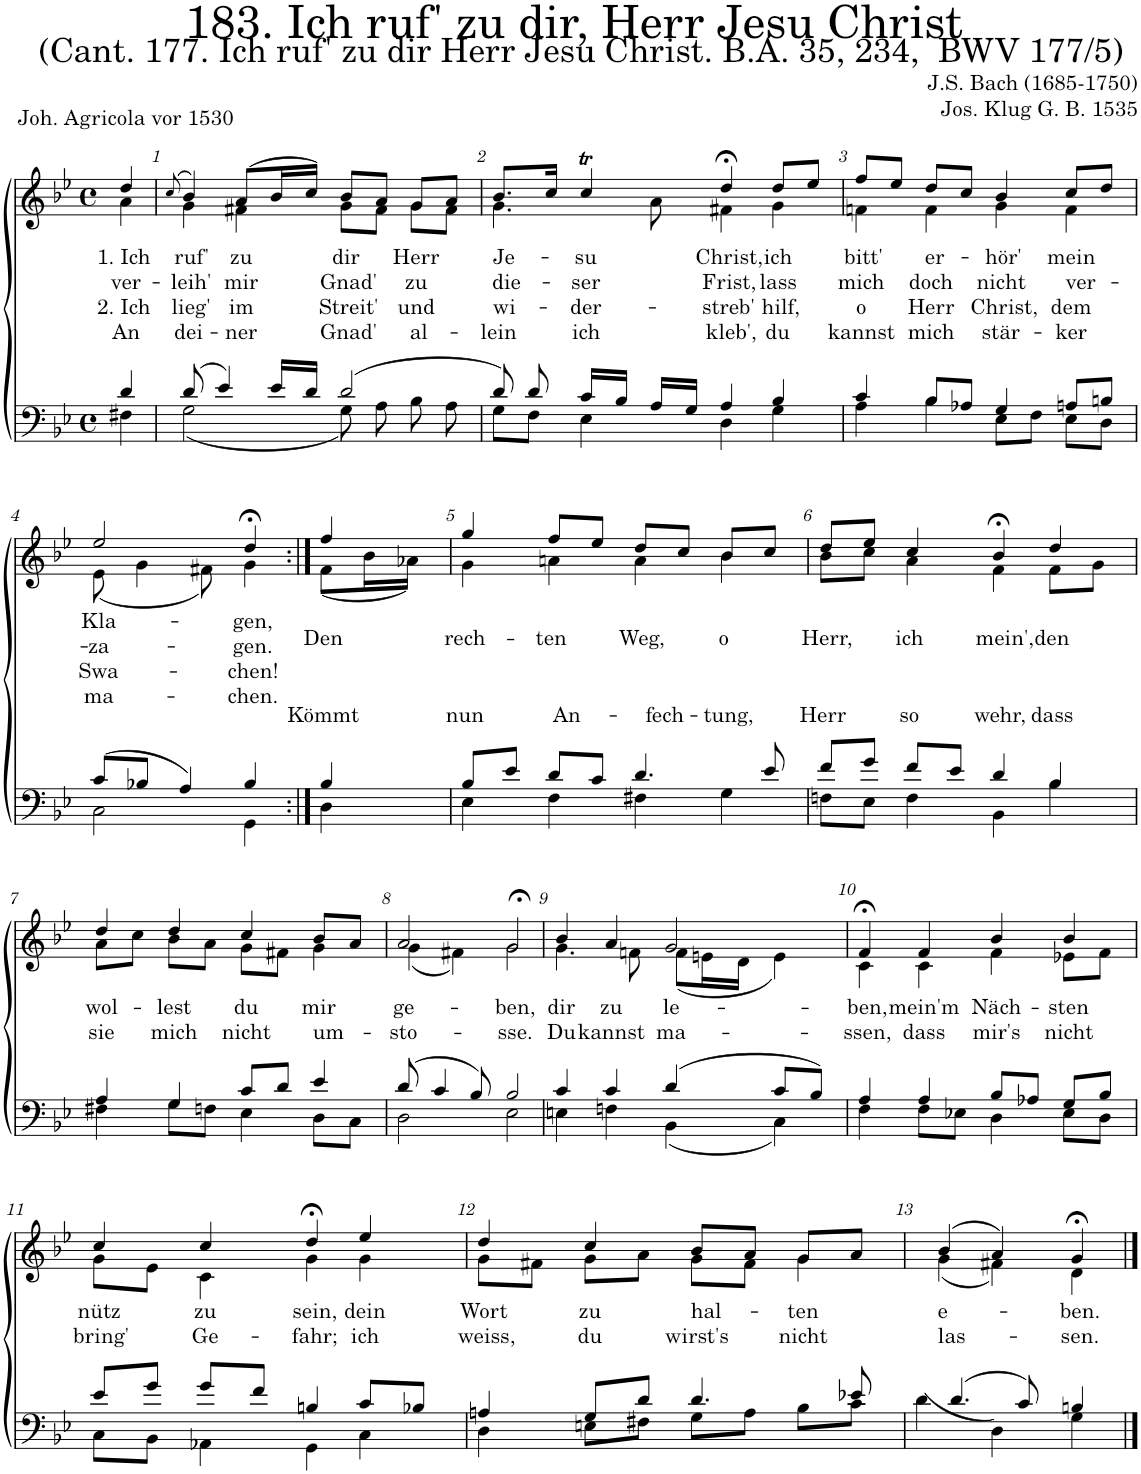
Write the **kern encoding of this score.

**kern	**kern	**text	**text	**text	**text
*part2	*part1	*part1	*part1	*part1	*part1
*staff2	*staff1	*staff1	*staff1	*staff1	*staff1
*I"Tenor/Bass	*I"Soprano/Alto	*	*	*	*
*clefF4	*clefG2	*	*	*	*
*k[b-e-]	*k[b-e-]	*	*	*	*
*M4/4	*M4/4	*	*	*	*
*met(c)	*met(c)	*	*	*	*
=	=	=	=	=	=
*^	*	*	*	*	*
!	!	!	!LO:LY:b	!LO:LY:b	!LO:LY:b	!LO:LY:b
*	*	*^	*	*	*	*
4d/	4F#X\	4dd/	4a\	1. Ich	ver-	2. Ich	An
=1	=1	=1	=1	=1	=1	=1	=1
.	.	(8qcc/	.	.	.	.	.
!	!	!	!	!LO:LY:b	!LO:LY:b	!LO:LY:b	!LO:LY:b
(8d/	(2G\	4b-/)	4g\	ruf'	-leih'	lieg'	dei-
4e-/)	.	.	.	.	.	.	.
!	!	!	!	!LO:LY:b	!LO:LY:b	!LO:LY:b	!LO:LY:b
.	.	(8a/L	4f#X\	zu	mir	im	-ner
16e-/LL	.	16b-/L	.	.	.	.	.
16d/JJ	.	16cc/JJ)	.	.	.	.	.
!	!	!	!	!LO:LY:b	!LO:LY:b	!LO:LY:b	!LO:LY:b
(2d/	8G\)	8b-/L	8g\L	dir	Gnad'	Streit'	Gnad'
.	8A\	8a/J	8f#\J	.	.	.	.
!	!	!	!	!LO:LY:b	!LO:LY:b	!LO:LY:b	!LO:LY:b
.	8B-\	8g/L	8g\L	Herr	zu	und	al-
.	8A\	8a/J	8f#\J	.	.	.	.
=2	=2	=2	=2	=2	=2	=2	=2
!	!	!	!	!LO:LY:b	!LO:LY:b	!LO:LY:b	!LO:LY:b
8d/)	8G\L	8.b-/L	4.g\	Je-	die-	wi-	-lein
8d/	8F\J	.	.	.	.	.	.
.	.	16cc/Jk	.	.	.	.	.
!	!	!	!	!LO:LY:b	!LO:LY:b	!LO:LY:b	!LO:LY:b
16c/LL	4E-\	4ccT/	.	-su	-ser	-der-	ich
16B-/JJ	.	.	.	.	.	.	.
16A/LL	.	.	8a\	.	.	.	.
16G/JJ	.	.	.	.	.	.	.
!	!	!	!	!LO:LY:b	!LO:LY:b	!LO:LY:b	!LO:LY:b
4A/	4D\	4dd;<,/	4f#X\	Christ,	Frist,	-streb'	kleb',
!	!	!	!	!LO:LY:b	!LO:LY:b	!LO:LY:b	!LO:LY:b
4B-/	4G\	8dd/L	4g\	ich	lass	hilf,	du
.	.	8ee-/J	.	.	.	.	.
=3	=3	=3	=3	=3	=3	=3	=3
!	!	!	!	!LO:LY:b	!LO:LY:b	!LO:LY:b	!LO:LY:b
4c/	4A\	8ff/L	4fn\	bitt'	mich	o	kannst
.	.	8ee-/J	.	.	.	.	.
!	!	!	!	!LO:LY:b	!LO:LY:b	!LO:LY:b	!LO:LY:b
8B-/L	4B-\	8dd/L	4f\	er-	doch	Herr	mich
8A-X/J	.	8cc/J	.	.	.	.	.
!	!	!	!	!LO:LY:b	!LO:LY:b	!LO:LY:b	!LO:LY:b
4G/	8E-\L	4b-/	4g\	-hör'	nicht	Christ,	stär-
.	8F\J	.	.	.	.	.	.
!	!	!	!	!LO:LY:b	!LO:LY:b	!LO:LY:b	!LO:LY:b
8An/L	8E-\L	8cc/L	4f\	mein	ver-	dem	-ker
8Bn/J	8D\J	8dd/J	.	.	.	.	.
!!LO:LB:g=z	!!
=4	=4	=4	=4	=4	=4	=4	=4
!	!	!	!	!LO:LY:b	!LO:LY:b	!LO:LY:b	!LO:LY:b
(8c/L	2C\	2ee-/	(8e-\	Kla-	-za-	Swa-	ma-
8B-X/J	.	.	4g\	.	.	.	.
4A/)	.	.	.	.	.	.	.
.	.	.	8f#X\)	.	.	.	.
!	!	!	!	!LO:LY:b	!LO:LY:b	!LO:LY:b	!LO:LY:b
4B-/	4GG\	4dd;<,/	4g\	-gen,	-gen.	-chen!	-chen.
=4X1:|!	=4X1:|!	=4X1:|!	=4X1:|!	=4X1:|!	=4X1:|!	=4X1:|!	=4X1:|!
!	!	!	!	!LO:LY:b	!LO:LY:b	!	!
4B-/	4D\	4ff/	(8f\L	Den	Kömmt	.	.
.	.	.	16b-\L	.	.	.	.
.	.	.	16a-X\JJ)	.	.	.	.
=5	=5	=5	=5	=5	=5	=5	=5
!	!	!	!	!LO:LY:b	!LO:LY:b	!	!
8B-/L	4E-\	4gg/	4g\	rech-	nun	.	.
8e-/J	.	.	.	.	.	.	.
!	!	!	!	!LO:LY:b	!LO:LY:b	!	!
8d/L	4F\	8ff/L	4an\	-ten	An-	.	.
8c/J	.	8ee-/J	.	.	.	.	.
!	!	!	!	!LO:LY:b	!LO:LY:b	!	!
4.d/	4F#X\	8dd/L	4a\	Weg,	-fech-	.	.
.	.	8cc/J	.	.	.	.	.
!	!	!	!	!LO:LY:b	!LO:LY:b	!	!
.	4G\	8b-/L	4b-\	o	-tung,	.	.
8e-/	.	8cc/J	.	.	.	.	.
=6	=6	=6	=6	=6	=6	=6	=6
!	!	!	!	!LO:LY:b	!LO:LY:b	!	!
8f/L	8Fn\L	8dd/L	8b-\L	Herr,	Herr	.	.
8g/J	8E-\J	8ee-/J	8cc\J	.	.	.	.
!	!	!	!	!LO:LY:b	!LO:LY:b	!	!
8f/L	4F\	4cc/	4a\	ich	so	.	.
8e-/J	.	.	.	.	.	.	.
!	!	!	!	!LO:LY:b	!LO:LY:b	!	!
4d/	4BB-\	4b-;<,/	4f\	mein',	wehr,	.	.
!	!	!	!	!LO:LY:b	!LO:LY:b	!	!
4B-/	4B-\	4dd/	8f\L	den	dass	.	.
.	.	.	8g\J	.	.	.	.
!!LO:LB:g=z	!!
=7	=7	=7	=7	=7	=7	=7	=7
!	!	!	!	!LO:LY:b	!LO:LY:b	!	!
4A/	4F#X\	4dd/	8a\L	wol-	sie	.	.
.	.	.	8cc\J	.	.	.	.
!	!	!	!	!LO:LY:b	!LO:LY:b	!	!
4G/	8G\L	4dd/	8b-\L	lest	mich	.	.
.	8Fn\J	.	8a\J	.	.	.	.
!	!	!	!	!LO:LY:b	!LO:LY:b	!	!
8c/L	4E-\	4cc/	8g\L	du	nicht	.	.
8d/J	.	.	8f#X\J	.	.	.	.
!	!	!	!	!LO:LY:b	!LO:LY:b	!	!
4e-/	8D\L	8b-/L	4g\	mir	um-	.	.
.	8C\J	8a/J	.	.	.	.	.
=8	=8	=8	=8	=8	=8	=8	=8
!	!	!	!	!LO:LY:b	!LO:LY:b	!	!
(8d/	2D\	2a/	(4g\	ge-	-sto-	.	.
4c/	.	.	.	.	.	.	.
.	.	.	4f#X\)	.	.	.	.
8B-/)	.	.	.	.	.	.	.
!	!	!	!	!LO:LY:b	!LO:LY:b	!	!
2B-/	2E-\	2g;<,/	2g\	-ben,	sse.	.	.
=9	=9	=9	=9	=9	=9	=9	=9
!	!	!	!	!LO:LY:b	!LO:LY:b	!	!
4c/	4En\	4b-/	4.g\	dir	Du	.	.
!	!	!	!	!LO:LY:b	!LO:LY:b	!	!
4c/	4Fn\	4a/	.	zu	kannst	.	.
.	.	.	8fn\	.	.	.	.
!	!	!	!	!LO:LY:b	!LO:LY:b	!	!
(4d/	(4BB-\	2g/	(8f\L	le-	ma-	.	.
.	.	.	16en\L	.	.	.	.
.	.	.	16d\JJ	.	.	.	.
8c/L	4C\)	.	4e\)	.	.	.	.
8B-/J)	.	.	.	.	.	.	.
=10	=10	=10	=10	=10	=10	=10	=10
!	!	!	!	!LO:LY:b	!LO:LY:b	!	!
4A/	4F\	4f;<,/	4c\	-ben,	-ssen,	.	.
!	!	!	!	!LO:LY:b	!LO:LY:b	!	!
4A/	8F\L	4f/	4c\	mein'm	dass	.	.
.	8E-X\J	.	.	.	.	.	.
!	!	!	!	!LO:LY:b	!LO:LY:b	!	!
8B-/L	4D\	4b-/	4f\	Näch-	mir's	.	.
8A-X/J	.	.	.	.	.	.	.
!	!	!	!	!LO:LY:b	!LO:LY:b	!	!
8G/L	8E-\L	4b-/	8e-X\L	-sten	nicht	.	.
8B-/J	8D\J	.	8f\J	.	.	.	.
!!LO:LB:g=z	!!
=11	=11	=11	=11	=11	=11	=11	=11
!	!	!	!	!LO:LY:b	!LO:LY:b	!	!
8e-/L	8C\L	4cc/	8g\L	nütz	bring'	.	.
8g/J	8BB-\J	.	8e-\J	.	.	.	.
!	!	!	!	!LO:LY:b	!LO:LY:b	!	!
8g/L	4AA-X\	4cc/	4c\	zu	Ge-	.	.
8f/J	.	.	.	.	.	.	.
!	!	!	!	!LO:LY:b	!LO:LY:b	!	!
4Bn/	4GG\	4dd;<,/	4g\	sein,	-fahr;	.	.
!	!	!	!	!LO:LY:b	!LO:LY:b	!	!
8c/L	4C\	4ee-/	4g\	dein	ich	.	.
8B-X/J	.	.	.	.	.	.	.
=12	=12	=12	=12	=12	=12	=12	=12
!	!	!	!	!LO:LY:b	!LO:LY:b	!	!
4An/	4D\	4dd/	8g\L	Wort	weiss,	.	.
.	.	.	8f#X\J	.	.	.	.
!	!	!	!	!LO:LY:b	!LO:LY:b	!	!
8G/L	8En\L	4cc/	8g\L	zu	du	.	.
8d/J	8F#X\J	.	8a\J	.	.	.	.
!	!	!	!	!LO:LY:b	!LO:LY:b	!	!
4.d/	8G\L	8b-/L	8g\L	hal-	wirst's	.	.
.	8A\J	8a/J	8f#\J	.	.	.	.
!	!	!	!	!LO:LY:b	!LO:LY:b	!	!
.	8B-\L	8g/L	4g\	-ten	nicht	.	.
8e-X/	8c\J	8a/J	.	.	.	.	.
=13	=13	=13	=13	=13	=13	=13	=13
!	!	!	!	!LO:LY:b	!LO:LY:b	!	!
(4.d/	(4d\	(4b-/	(4g\	e-	las-	.	.
.	4D\)	4a/)	4f#X\)	.	.	.	.
8c/)	.	.	.	.	.	.	.
!	!	!	!	!LO:LY:b	!LO:LY:b	!	!
4Bn/	4G\	4g;</	4d\	-ben.	-sen.	.	.
*v	*v	*	*	*	*	*	*
*	*v	*v	*	*	*	*
==	==	==	==	==	==
*-	*-	*-	*-	*-	*-
